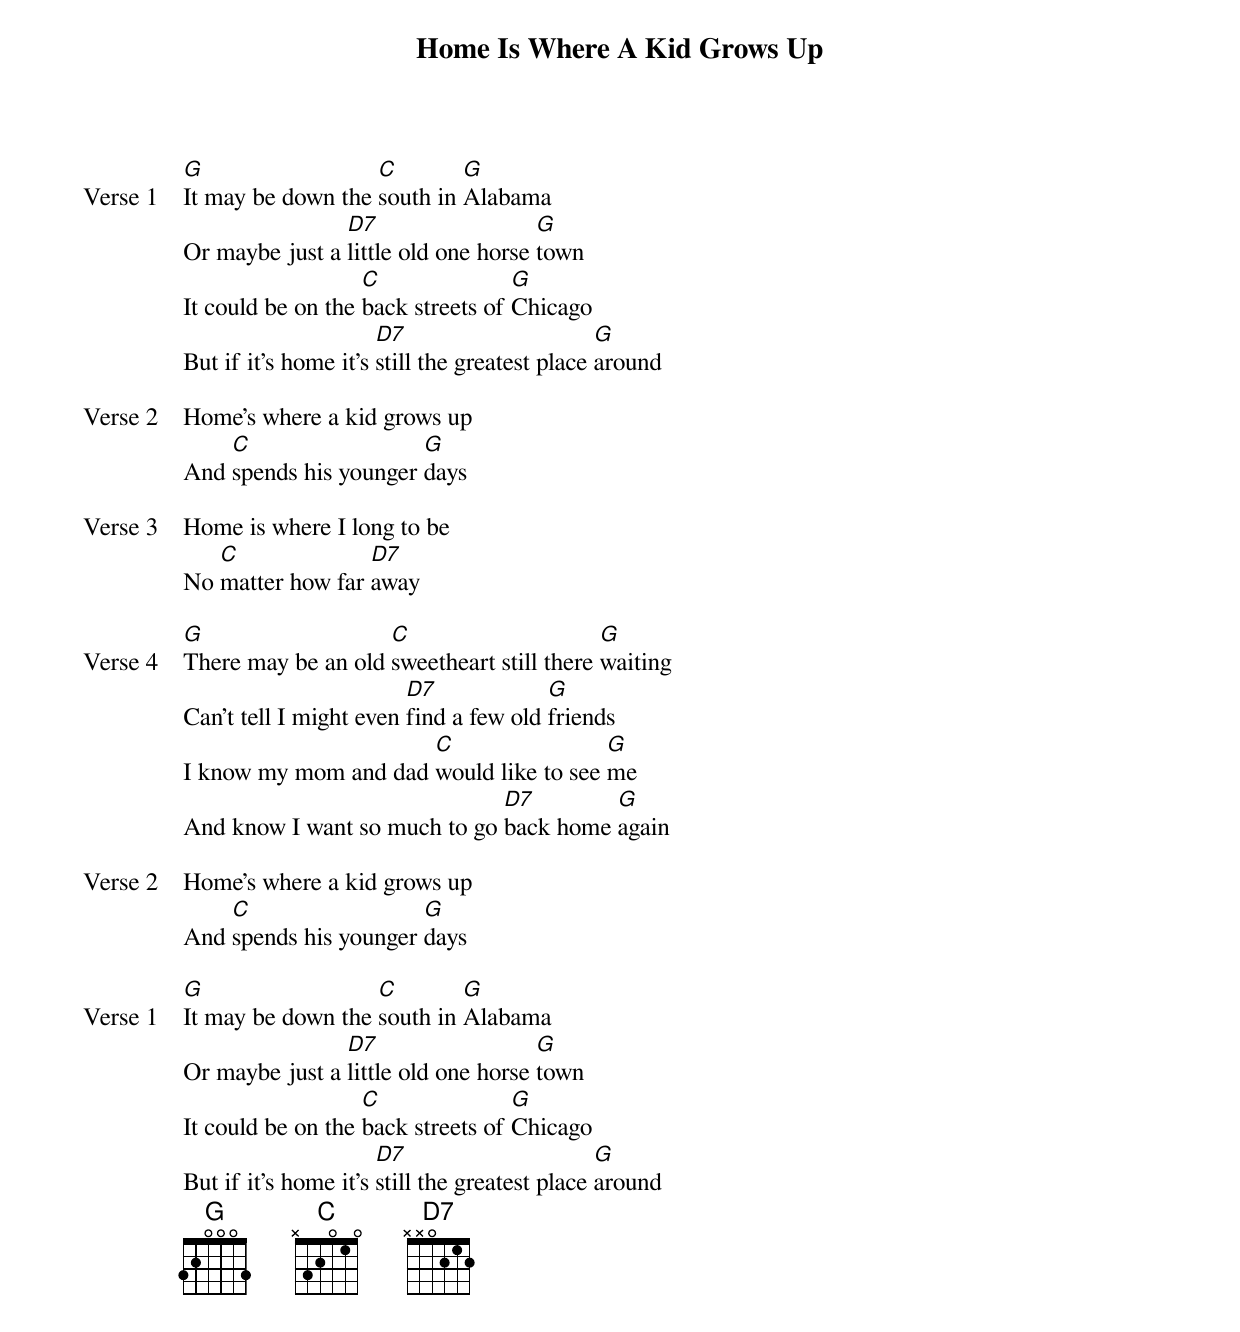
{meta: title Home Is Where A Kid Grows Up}
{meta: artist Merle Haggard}

{start_of_verse: Verse 1}
[G]It may be down the [C]south in [G]Alabama
Or maybe just a [D7]little old one horse [G]town
It could be on the [C]back streets of [G]Chicago
But if it's home it's [D7]still the greatest place [G]around
{end_of_verse}

{start_of_verse: Verse 2}
Home's where a kid grows up
And [C]spends his younger [G]days
{end_of_verse}

{start_of_verse: Verse 3}
Home is where I long to be
No [C]matter how far [D7]away
{end_of_verse}

{start_of_verse: Verse 4}
[G]There may be an old [C]sweetheart still there [G]waiting
Can't tell I might even [D7]find a few old [G]friends
I know my mom and dad [C]would like to see [G]me
And know I want so much to go [D7]back home [G]again
{end_of_verse}

{start_of_verse: Verse 2}
Home's where a kid grows up
And [C]spends his younger [G]days
{end_of_verse}

{start_of_verse: Verse 1}
[G]It may be down the [C]south in [G]Alabama
Or maybe just a [D7]little old one horse [G]town
It could be on the [C]back streets of [G]Chicago
But if it's home it's [D7]still the greatest place [G]around
{end_of_verse}
